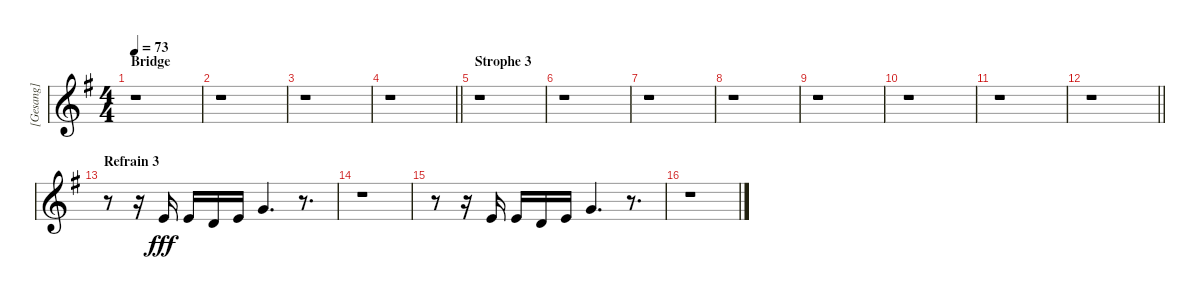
\track ("[Gesang]" "[Gesang]") {instrument altosax}
\staff {score}
\tuning (E4 B3 G3 D3 A2 E2) {hide}
\ts (4 4)
\section ("" "Bridge")
\tempo 73
\clef g2
\ks eminor
r.1{dy fff} |
r.1 |
r.1 |
\barLineRight lightlight
r.1 |
\section ("" "Strophe 3")
r.1 |
r.1 |
r.1 |
r.1 |
r.1 |
r.1 |
r.1 |
\barLineRight lightlight
r.1 |
\section ("" "Refrain 3")
r.8 r.16 5.2.16 5.2.16 3.2.16 5.2.16 3.1.4{d} r.8{d} |
r.1 |
r.8 r.16 5.2.16 5.2.16 3.2.16 5.2.16 3.1.4{d} r.8{d} |
r.1
